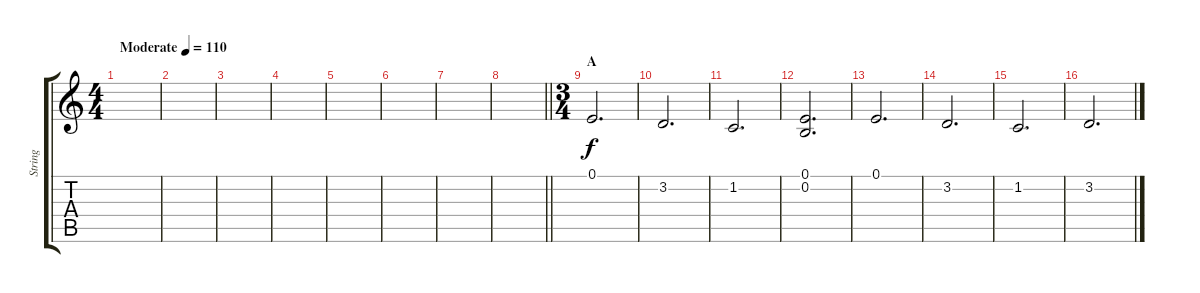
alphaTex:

\track ("String" "String") {instrument stringensemble1}
\staff {score tabs}
\tuning (E4 B3 G3 D3 A2 E2) {hide}
\ts (4 4)
\tempo (110 "Moderate")
\clef g2
\ks c
|
|
|
|
|
|
|
\barLineRight lightlight
|
\ts (3 4)
\section ("" "A")
0.1.2{d} |
3.2.2{d} |
1.2.2{d} |
(0.1 0.2).2{d} |
0.1.2{d} |
3.2.2{d} |
1.2.2{d} |
3.2.2{d}
